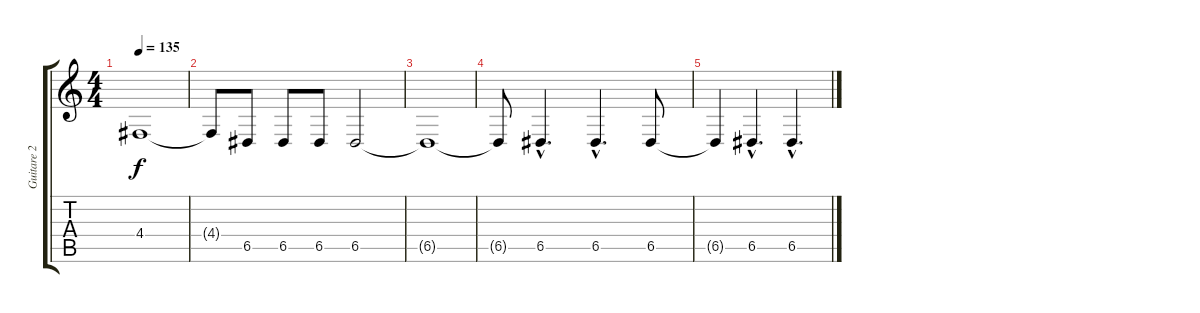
\track ("Guitare 2" "Guitare 2") {instrument electricpiano2}
\staff {score tabs}
\tuning (E4 B3 G3 D3 A2 E2) {hide}
\ts (4 4)
\tempo 135
\clef g2
\ks c
4.4{t}.1{dy f} |
4.4{t}.8 6.5.8 6.5.8 6.5.8 6.5.2 |
6.5{t}.1 |
6.5{t}.8 6.5{hac}.4{d} 6.5{hac}.4{d} 6.5.8 |
6.5{t}.4 6.5{hac}.4{d} 6.5{hac}.4{d}
